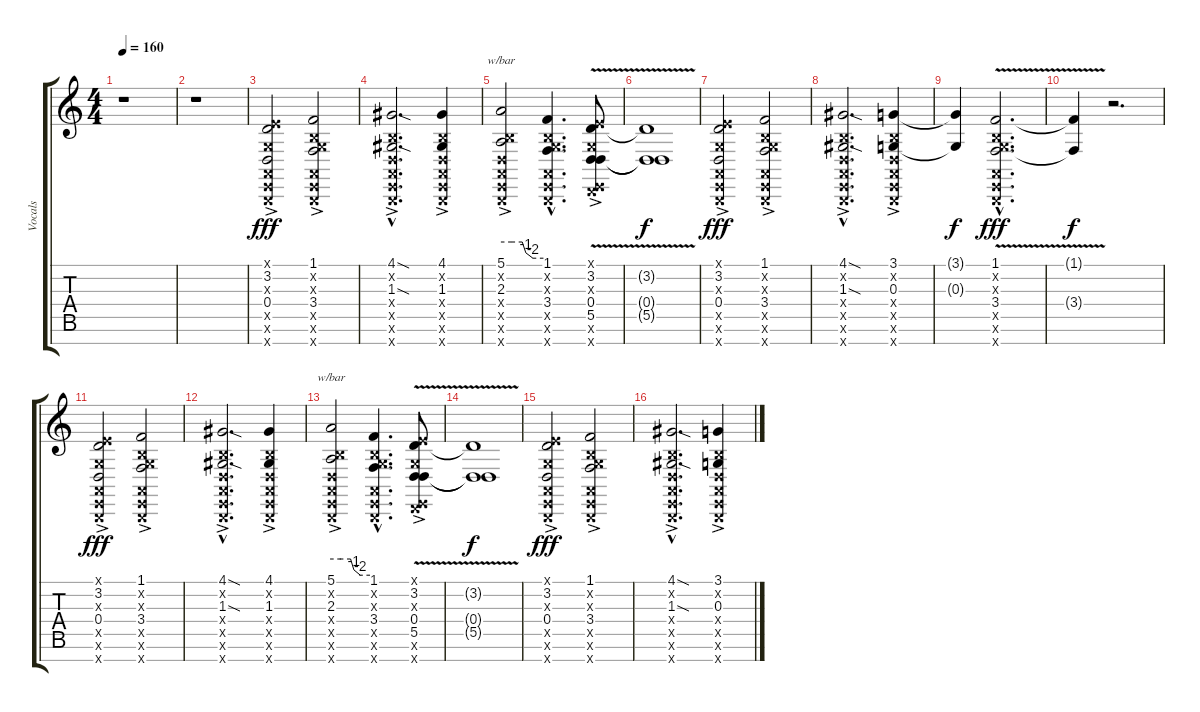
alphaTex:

\track ("Vocals" "Vocals") {instrument stringensemble1}
\staff {score tabs}
\tuning (E4 B3 G3 D3 A2 E2 B1) {hide}
\ts (4 4)
\tempo 160
\clef g2
\ks c
r.1{dy f} |
r.1 |
(0.1{x} 3.2{ac} 0.3{x} 0.4{ac} 0.5{x} 0.6{x} 0.7{x}).2{dy fff} (1.1{ac} 0.2{x} 0.3{x} 3.4{ac} 0.5{x} 0.6{x} 0.7{x}).2 |
(4.1{sod ac} 0.2{hac x} 1.3{sod hac} 0.4{hac x} 0.5{hac x} 0.6{hac x} 0.7{hac x}).2{d} (4.1{ac} 0.2{x} 1.3{ac} 0.4{x} 0.5{x} 0.6{x} 0.7{x}).4 |
(5.1{ac} 0.2{x} 2.3{ac} 0.4{x} 0.5{x} 0.6{x} 0.7{x}).2{tbe (custom default 0 0 15 0 30 0 35 -4 45 -8 60 -8)} (1.1{hac} 0.2{hac x} 0.3{hac x} 3.4{hac} 0.5{hac x} 0.6{hac x} 0.7{hac x}).4{d} (0.1{x} 3.2{v ac} 0.3{x} 0.4{v ac} 5.5{v ac} 0.6{x} 3.7{x}).8 |
(3.2{t} 0.4{t} 5.5{t}).1{dy f} |
(0.1{x} 3.2{ac} 0.3{x} 0.4{ac} 0.5{x} 0.6{x} 0.7{x}).2{dy fff} (1.1{ac} 0.2{x} 0.3{x} 3.4{ac} 0.5{x} 0.6{x} 0.7{x}).2 |
(4.1{sod ac} 0.2{hac x} 1.3{sod hac} 0.4{hac x} 0.5{hac x} 0.6{hac x} 0.7{hac x}).2{d} (3.1{ac} 0.2{x} 0.3{ac} 0.4{x} 0.5{x} 0.6{x} 0.7{x}).4 |
(3.1{t} 0.3{t}).4{dy f} (1.1{v hac} 0.2{hac x} 0.3{hac x} 3.4{v hac} 0.5{hac x} 0.6{hac x} 0.7{hac x}).2{d dy fff} |
(1.1{t} 3.4{t}).4{dy f} r.2{d} |
(0.1{x} 3.2{ac} 0.3{x} 0.4{ac} 0.5{x} 0.6{x} 0.7{x}).2{dy fff} (1.1{ac} 0.2{x} 0.3{x} 3.4{ac} 0.5{x} 0.6{x} 0.7{x}).2 |
(4.1{sod ac} 0.2{hac x} 1.3{sod hac} 0.4{hac x} 0.5{hac x} 0.6{hac x} 0.7{hac x}).2{d} (4.1{ac} 0.2{x} 1.3{ac} 0.4{x} 0.5{x} 0.6{x} 0.7{x}).4 |
(5.1{ac} 0.2{x} 2.3{ac} 0.4{x} 0.5{x} 0.6{x} 0.7{x}).2{tbe (custom default 0 0 15 0 30 0 35 -4 45 -8 60 -8)} (1.1{hac} 0.2{hac x} 0.3{hac x} 3.4{hac} 0.5{hac x} 0.6{hac x} 0.7{hac x}).4{d} (0.1{x} 3.2{v ac} 0.3{x} 0.4{v ac} 5.5{v ac} 0.6{x} 3.7{x}).8 |
(3.2{t} 0.4{t} 5.5{t}).1{dy f} |
(0.1{x} 3.2{ac} 0.3{x} 0.4{ac} 0.5{x} 0.6{x} 0.7{x}).2{dy fff} (1.1{ac} 0.2{x} 0.3{x} 3.4{ac} 0.5{x} 0.6{x} 0.7{x}).2 |
(4.1{sod ac} 0.2{hac x} 1.3{sod hac} 0.4{hac x} 0.5{hac x} 0.6{hac x} 0.7{hac x}).2{d} (3.1{ac} 0.2{x} 0.3{ac} 0.4{x} 0.5{x} 0.6{x} 0.7{x}).4
